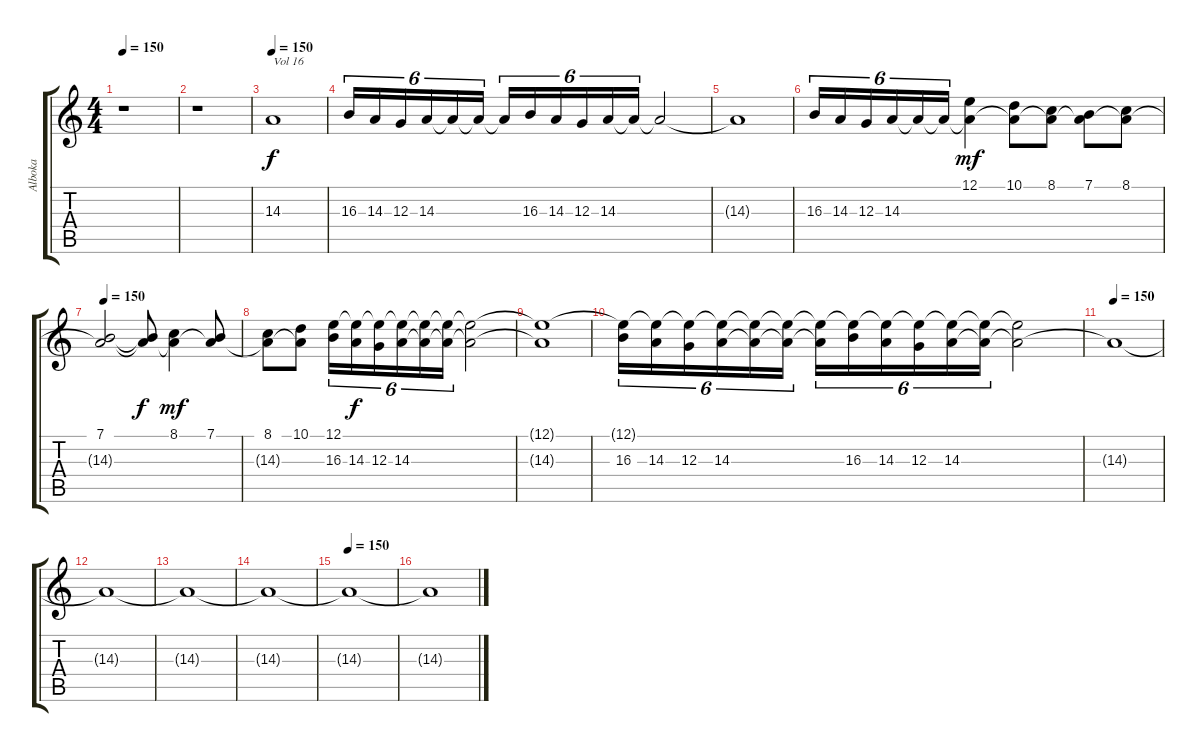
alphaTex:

\track ("Alboka" "Alboka") {instrument fiddle}
\staff {score tabs}
\tuning (E4 B3 G3 D3 A2 E2) {hide}
\ts (4 4)
\tempo 150
\clef g2
\ks c
r.1{dy f} |
r.1 |
\tempo 150
14.3.1{txt "Vol 16" volume 16} |
16.3.16{tu (6 4)} 14.3.16{tu (6 4)} 12.3.16{tu (6 4)} 14.3.16{tu (6 4)} 14.3{t}.16{tu (6 4)} 14.3{t}.16{tu (6 4)} 14.3{t}.16{tu (6 4)} 16.3.16{tu (6 4)} 14.3.16{tu (6 4)} 12.3.16{tu (6 4)} 14.3.16{tu (6 4)} 14.3{t}.16{tu (6 4)} 14.3{t}.2 |
14.3{t}.1 |
16.3.16{tu (6 4)} 14.3.16{tu (6 4)} 12.3.16{tu (6 4)} 14.3.16{tu (6 4)} 14.3{t}.16{tu (6 4)} 14.3{t}.16{tu (6 4)} (12.1 14.3{t}).4{dy mf} (10.1 14.3{t}).8 (8.1 14.3{t}).8 (7.1 14.3{t}).8 (8.1 14.3{t}).8 |
\tempo 150
(7.1 14.3{t}).2{volume 16} (7.1{t} 14.3{t}).8{dy f} (8.1 14.3{t}).4{dy mf} (7.1 14.3{t}).8 |
(8.1 14.3{t}).8 (10.1 14.3{t}).8 (12.1 16.3).16{tu (6 4)} (12.1{t} 14.3).16{tu (6 4) dy f} (12.1{t} 12.3).16{tu (6 4)} (12.1{t} 14.3).16{tu (6 4)} (12.1{t} 14.3{t}).16{tu (6 4)} (12.1{t} 14.3{t}).16{tu (6 4)} (12.1{t} 14.3{t}).2 |
(12.1{t} 14.3{t}).1 |
(12.1{t} 16.3).16{tu (6 4)} (12.1{t} 14.3).16{tu (6 4)} (12.1{t} 12.3).16{tu (6 4)} (12.1{t} 14.3).16{tu (6 4)} (12.1{t} 14.3{t}).16{tu (6 4)} (12.1{t} 14.3{t}).16{tu (6 4)} (12.1{t} 14.3{t}).16{tu (6 4)} (12.1{t} 16.3).16{tu (6 4)} (12.1{t} 14.3).16{tu (6 4)} (12.1{t} 12.3).16{tu (6 4)} (12.1{t} 14.3).16{tu (6 4)} (12.1{t} 14.3{t}).16{tu (6 4)} (12.1{t} 14.3{t}).2 |
\tempo 150
14.3{t}.1{volume 16} |
14.3{t}.1 |
14.3{t}.1 |
14.3{t}.1 |
\tempo 150
14.3{t}.1{volume 16} |
14.3{t}.1
